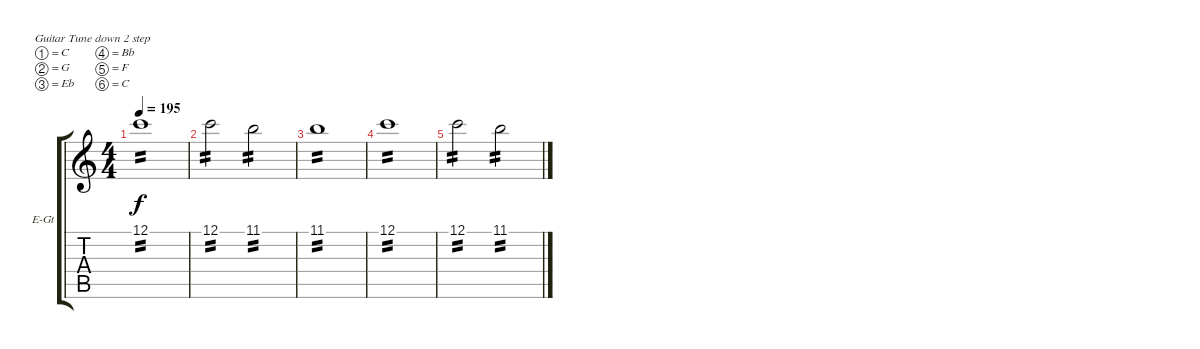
\defaultSystemsLayout 4
\bracketExtendMode groupsimilarinstruments
\firstSystemTrackNameOrientation horizontal
\otherSystemsTrackNameOrientation horizontal
\track ("Electric Guitar" "E-Gt") {instrument distortionguitar}
\staff {score tabs}
\tuning (C4 G3 Eb3 Bb2 F2 C2)
\ts (4 4)
\tempo 195
\clef g2
\ks c
12.1.1{tp 2 dy f} |
12.1.2{tp 2} 11.1.2{tp 2} |
11.1.1{tp 2} |
12.1.1{tp 2} |
12.1.2{tp 2} 11.1.2{tp 2}
